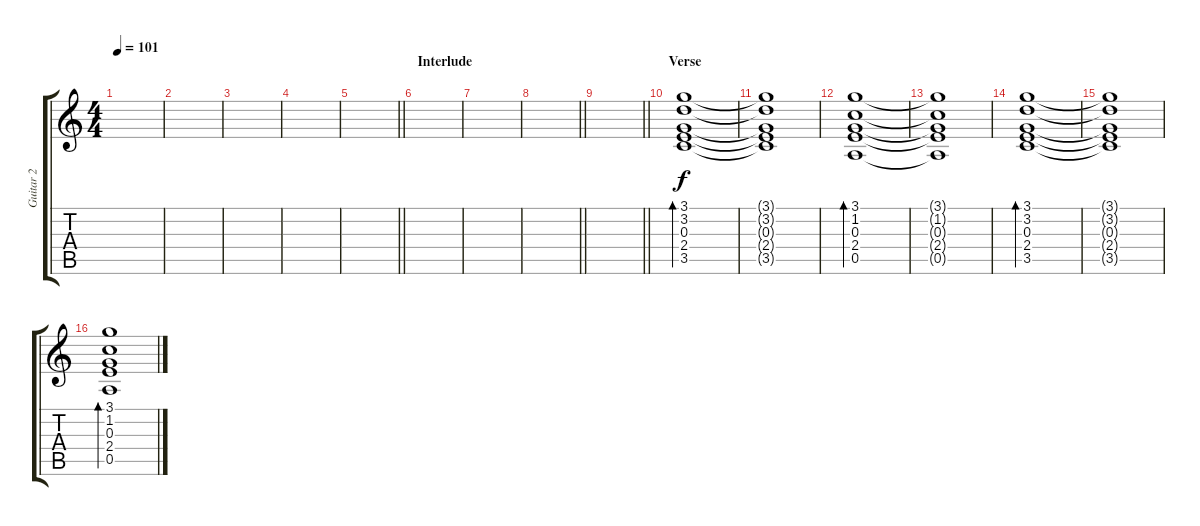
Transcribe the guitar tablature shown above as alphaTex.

\track ("Guitar 2" "Guitar 2") {instrument acousticguitarnylon}
\staff {score tabs}
\tuning (E4 B3 G3 D3 A2 E2) {hide}
\ts (4 4)
\tempo 101
\clef g2
\ks c
|
|
|
|
\barLineRight lightlight
|
\section ("" "Interlude")
|
|
\barLineRight lightlight
|
\barLineRight lightlight
|
\section ("" "Verse")
(3.1 3.2 0.3 2.4 3.5).1{bd 120} |
(3.1{t} 3.2{t} 0.3{t} 2.4{t} 3.5{t}).1 |
(3.1 1.2 0.3 2.4 0.5).1{bd 120} |
(3.1{t} 1.2{t} 0.3{t} 2.4{t} 0.5{t}).1 |
(3.1 3.2 0.3 2.4 3.5).1{bd 120} |
(3.1{t} 3.2{t} 0.3{t} 2.4{t} 3.5{t}).1 |
(3.1 1.2 0.3 2.4 0.5).1{bd 120}
